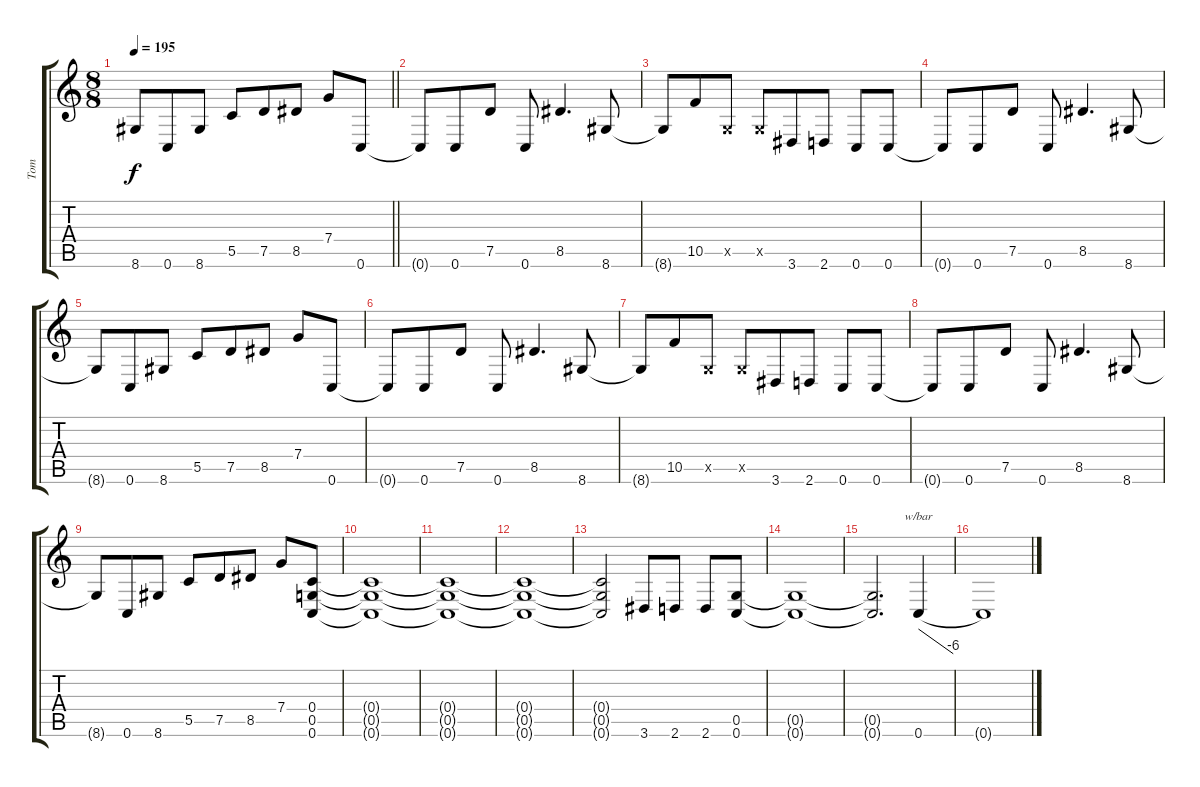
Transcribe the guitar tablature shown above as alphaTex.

\track ("Tom" "Tom") {instrument distortionguitar}
\staff {score tabs}
\tuning (D4 A3 F3 C3 G2 C2) {hide}
\ts (8 8)
\tempo 195
\clef g2
\barLineRight lightlight
\ks c
8.6{t}.8{dy f} 0.6.8 8.6.8 5.5.8 7.5.8 8.5.8 7.4.8 0.6.8 |
0.6{t}.8 0.6.8 7.5.8 0.6.8 8.5.4{d} 8.6.8 |
8.6{t}.8 10.5.8 0.5{x}.8 0.5{x}.8 3.6.8 2.6.8 0.6.8 0.6.8 |
0.6{t}.8 0.6.8 7.5.8 0.6.8 8.5.4{d} 8.6.8 |
8.6{t}.8 0.6.8 8.6.8 5.5.8 7.5.8 8.5.8 7.4.8 0.6.8 |
0.6{t}.8 0.6.8 7.5.8 0.6.8 8.5.4{d} 8.6.8 |
8.6{t}.8 10.5.8 0.5{x}.8 0.5{x}.8 3.6.8 2.6.8 0.6.8 0.6.8 |
0.6{t}.8 0.6.8 7.5.8 0.6.8 8.5.4{d} 8.6.8 |
8.6{t}.8 0.6.8 8.6.8 5.5.8 7.5.8 8.5.8 7.4.8 (0.4 0.5 0.6).8 |
(0.4{t} 0.5{t} 0.6{t}).1 |
(0.4{t} 0.5{t} 0.6{t}).1 |
(0.4{t} 0.5{t} 0.6{t}).1 |
(0.4{t} 0.5{t} 0.6{t}).2 3.6.8 2.6.8 2.6.8 (0.5 0.6).8 |
(0.5{t} 0.6{t}).1 |
(0.5{t} 0.6{t}).2{d} 0.6.4{tbe (dive default 0 0 60 -24)} |
0.6{t}.1
